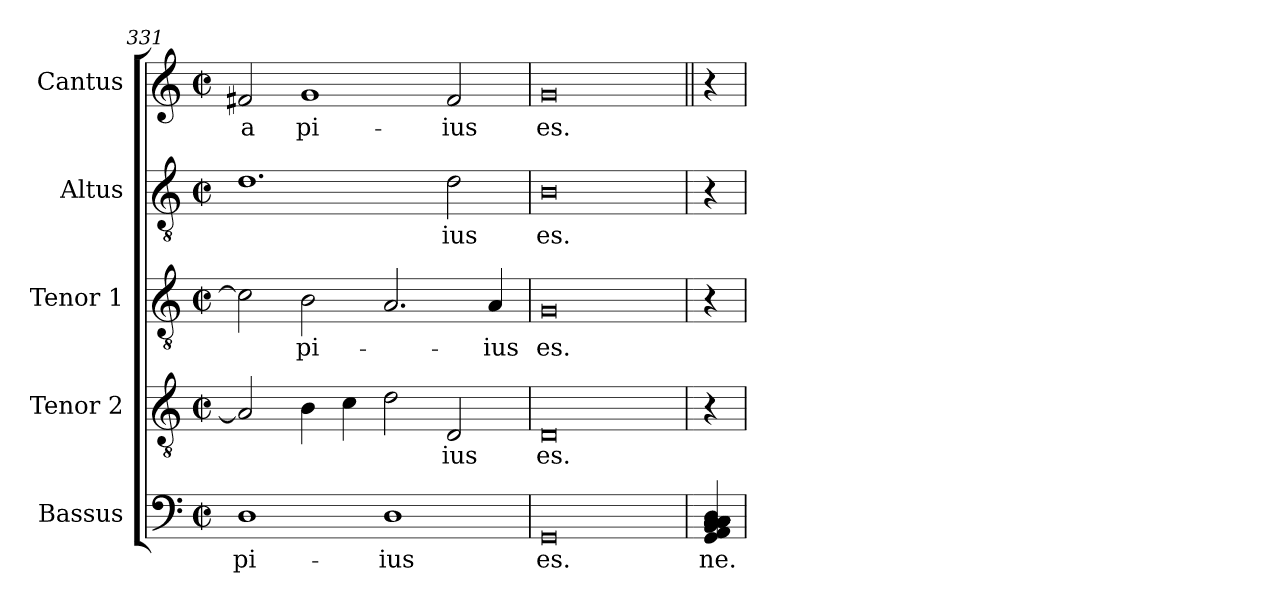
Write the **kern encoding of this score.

**kern	**text	**kern	**text	**kern	**text	**kern	**text	**kern	**text
*part5	*part5	*part4	*part4	*part3	*part3	*part2	*part2	*part1	*part1
*staff5	*staff5	*staff4	*staff4	*staff3	*staff3	*staff2	*staff2	*staff1	*staff1
*I"Bassus	*	*I"Tenor 2	*	*I"Tenor 1	*	*I"Altus	*	*I"Cantus	*
*clefF4	*	*clefGv2	*	*clefGv2	*	*clefGv2	*	*clefG2	*
*k[]	*	*k[]	*	*k[]	*	*k[]	*	*k[]	*
*C:	*	*C:	*	*C:	*	*C:	*	*C:	*
*M2/2	*	*M2/2	*	*M2/2	*	*M2/2	*	*M2/2	*
*met(c|)	*	*met(c|)	*	*met(c|)	*	*met(c|)	*	*met(c|)	*
=331	=331	=331	=331	=331	=331	=331	=331	=331	=331
!	!LO:LY:b:cj	!	!	!	!	!	!	!	!LO:LY:b:cj
1D	pi-	2A/]	.	2c\]	.	1.d	.	2f#X/	-a
!	!	!	!	!	!LO:LY:b:cj	!	!	!	!LO:LY:b:cj
.	.	4B\	.	2B\	pi-	.	.	1g	pi-
.	.	4c\	.	.	.	.	.	.	.
!	!LO:LY:b:cj	!	!	!	!	!	!	!	!
1D	-ius	2d\	.	2.A/	.	.	.	.	.
!	!	!	!LO:LY:b:cj	!	!	!	!LO:LY:b:cj	!	!LO:LY:b:cj
.	.	2D/	-ius	.	.	2d\	-ius	2f#/	-ius
!	!	!	!	!	!LO:LY:b:cj	!	!	!	!
.	.	.	.	4A/	-ius	.	.	.	.
!!LO:LB:g=z
=332	=332	=332	=332	=332	=332	=332	=332	=332	=332
!	!LO:LY:b:cj	!	!LO:LY:b:cj	!	!LO:LY:b:cj	!	!LO:LY:b:cj	!	!LO:LY:b:cj
0GG	es.	0D	es.	0G	es.	0B	es.	0g	es.
=333	=333||	=333	=333||	=333	=333||	=333	=333||	=333||	=333||
!	!LO:LY:b:cj	!	!	!	!	!	!	!	!
4GG/ 4AA/ 4C/ 4C/ 4C/ 4C/ 4C/ 4C/ 4BB/ 4C/ 4D/ 4C/ 4C/	-ne.	4r	.	4r	.	4r	.	4r	.
=	=	=	=	=	=	=	=	=	=
*-	*-	*-	*-	*-	*-	*-	*-	*-	*-
